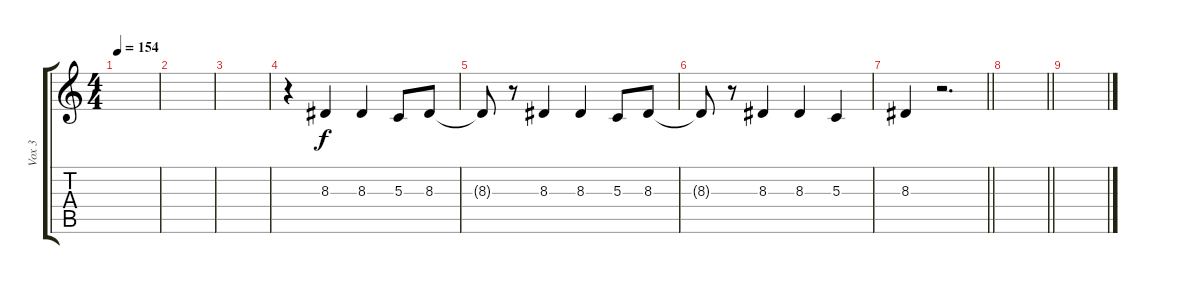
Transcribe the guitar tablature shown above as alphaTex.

\track ("Vox 3" "Vox 3") {instrument viola}
\staff {score tabs}
\tuning (E4 B3 G3 D3 A2 E2) {hide}
\ts (4 4)
\tempo 154
\clef g2
\ks c
|
|
|
r.4 8.3.4 8.3.4 5.3.8 8.3.8 |
8.3{t}.8 r.8 8.3.4 8.3.4 5.3.8 8.3.8 |
8.3{t}.8 r.8 8.3.4 8.3.4 5.3.4 |
\barLineRight lightlight
8.3.4 r.2{d} |
\section ("" " ")
\barLineRight lightlight
|
\section ("" " ")
